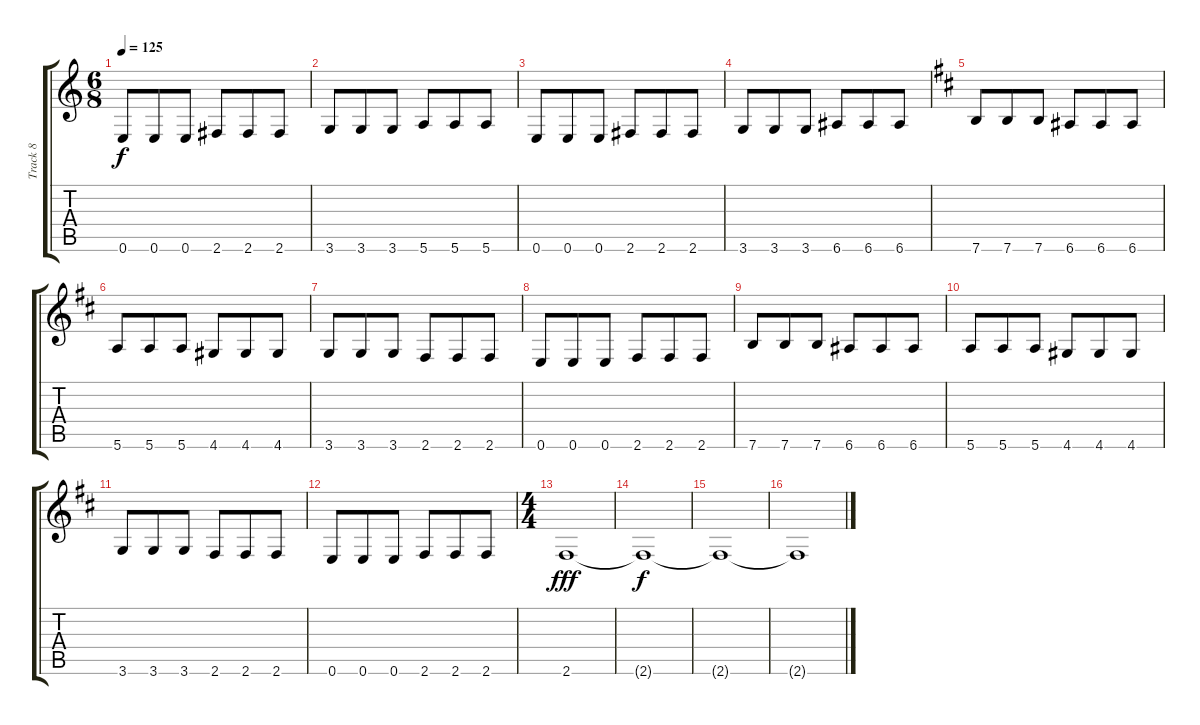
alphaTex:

\track ("Track 8" "Track 8") {instrument acousticguitarsteel}
\staff {score tabs}
\tuning (E4 B3 G3 D3 A2 E2) {hide}
\ts (6 8)
\tempo 125
\clef g2
\ks c
0.6.8{dy f} 0.6.8 0.6.8 2.6.8 2.6.8 2.6.8 |
3.6.8 3.6.8 3.6.8 5.6.8 5.6.8 5.6.8 |
0.6.8 0.6.8 0.6.8 2.6.8 2.6.8 2.6.8 |
3.6.8 3.6.8 3.6.8 6.6.8 6.6.8 6.6.8 |
\ks d
7.6.8 7.6.8 7.6.8 6.6.8 6.6.8 6.6.8 |
5.6.8 5.6.8 5.6.8 4.6.8 4.6.8 4.6.8 |
3.6.8 3.6.8 3.6.8 2.6.8 2.6.8 2.6.8 |
0.6.8 0.6.8 0.6.8 2.6.8 2.6.8 2.6.8 |
7.6.8 7.6.8 7.6.8 6.6.8 6.6.8 6.6.8 |
5.6.8 5.6.8 5.6.8 4.6.8 4.6.8 4.6.8 |
3.6.8 3.6.8 3.6.8 2.6.8 2.6.8 2.6.8 |
0.6.8 0.6.8 0.6.8 2.6.8 2.6.8 2.6.8 |
\ts (4 4)
2.6.1{dy fff volume 5} |
2.6{t}.1{dy f} |
2.6{t}.1 |
2.6{t}.1
